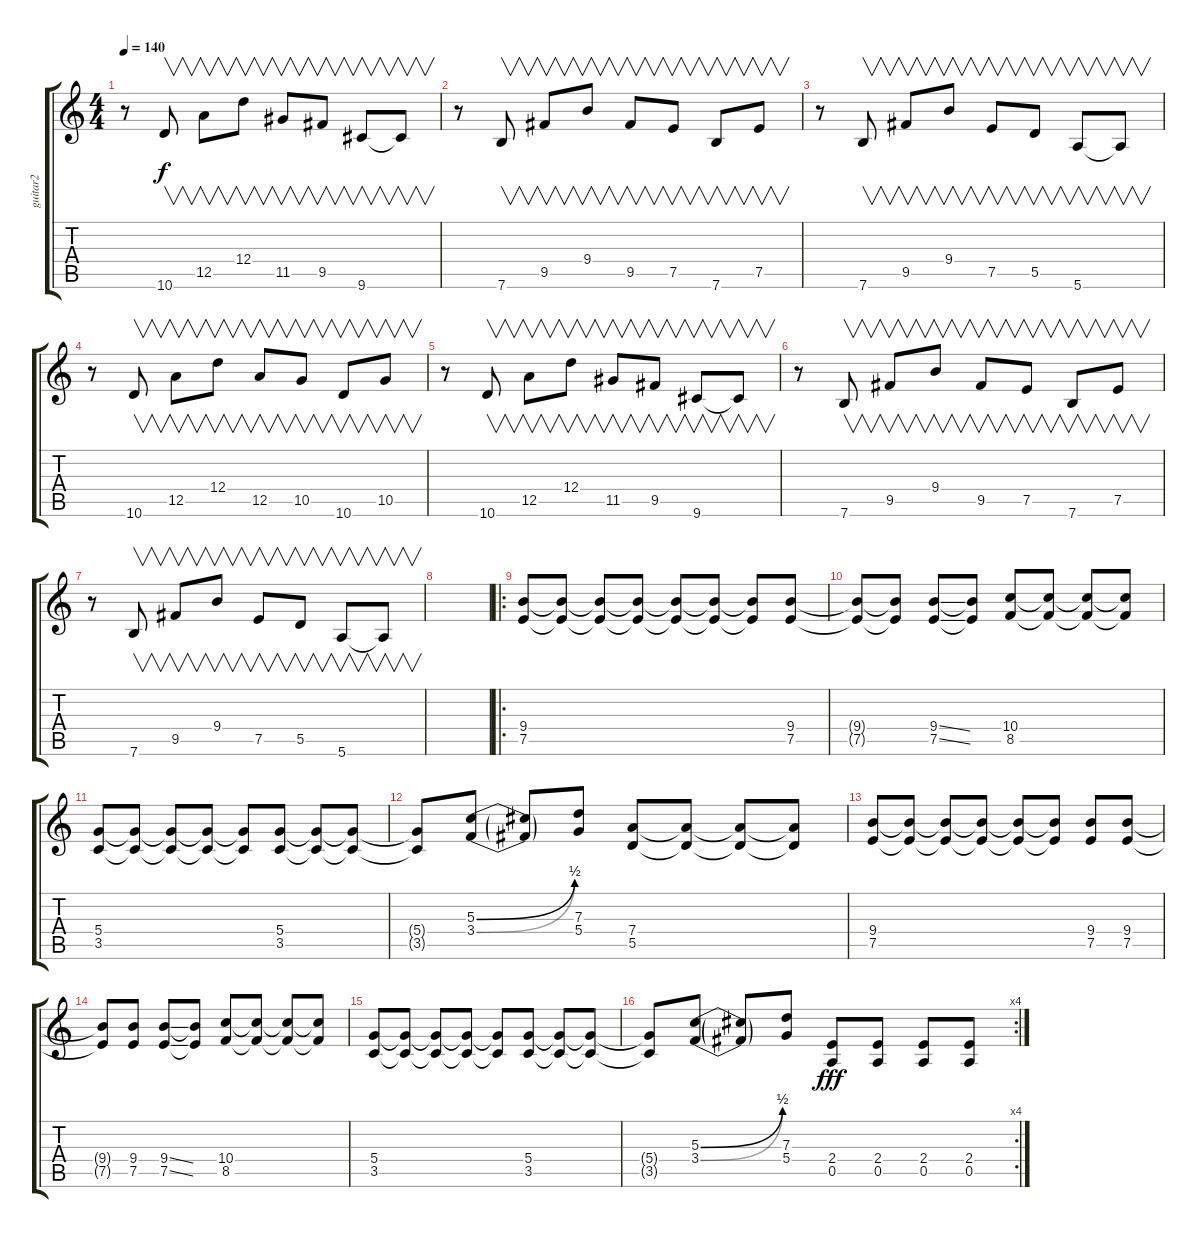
\track ("guitar2" "guitar2") {instrument distortionguitar}
\staff {score tabs}
\tuning (E4 B3 G3 D3 A2 E2) {hide}
\ts (4 4)
\tempo 140
\clef g2
\ks c
r.8{dy f balance 0} 10.6.8{v} 12.5.8{v} 12.4.8{v} 11.5.8{v} 9.5.8{v} 9.6.8{v balance 8} 9.6{t}.8{v} |
r.8{balance 0} 7.6.8{v} 9.5.8{v} 9.4.8{v} 9.5.8{v} 7.5.8{v} 7.6.8{v} 7.5.8{v balance 8} |
r.8{balance 0} 7.6.8{v} 9.5.8{v} 9.4.8{v} 7.5.8{v} 5.5.8{v} 5.6.8{v} 5.6{t}.8{v} |
r.8{balance 0} 10.6.8{v} 12.5.8{v} 12.4.8{v} 12.5.8{v} 10.5.8{v} 10.6.8{v} 10.5.8{v balance 8} |
r.8{balance 0} 10.6.8{v} 12.5.8{v} 12.4.8{v} 11.5.8{v} 9.5.8{v} 9.6.8{v balance 8} 9.6{t}.8{v} |
r.8{balance 0} 7.6.8{v} 9.5.8{v} 9.4.8{v} 9.5.8{v} 7.5.8{v} 7.6.8{v} 7.5.8{v balance 8} |
r.8{balance 0} 7.6.8{v} 9.5.8{v} 9.4.8{v} 7.5.8{v} 5.5.8{v} 5.6.8{v} 5.6{t}.8{v} |
|
\ro
(9.4 7.5).8{volume 11 instrument distortionguitar} (9.4{t} 7.5{t}).8 (9.4{t} 7.5{t}).8 (9.4{t} 7.5{t}).8 (9.4{t} 7.5{t}).8 (9.4{t} 7.5{t}).8 (9.4{t} 7.5{t}).8 (9.4 7.5).8 |
(9.4{t} 7.5{t}).8 (9.4{t} 7.5{t}).8 (9.4{ss} 7.5{ss}).8 (9.4{t} 7.5{t}).8 (10.4 8.5).8 (10.4{t} 8.5{t}).8 (10.4{t} 8.5{t}).8 (10.4{t} 8.5{t}).8 |
(5.4 3.5).8 (5.4{t} 3.5{t}).8 (5.4{t} 3.5{t}).8 (5.4{t} 3.5{t}).8 (5.4{t} 3.5{t}).8 (5.4 3.5).8 (5.4{t} 3.5{t}).8 (5.4{t} 3.5{t}).8 |
(5.4{t} 3.5{t}).8 (5.3{be (bend 0 0 60 2)} 3.4{be (bend 0 0 60 2)}).8 (5.3{t} 3.4{t}).8 (7.3 5.4).8 (7.4 5.5).8 (7.4{t} 5.5{t}).8 (7.4{t} 5.5{t}).8 (7.4{t} 5.5{t}).8 |
(9.4 7.5).8 (9.4{t} 7.5{t}).8 (9.4{t} 7.5{t}).8 (9.4{t} 7.5{t}).8 (9.4{t} 7.5{t}).8 (9.4{t} 7.5{t}).8 (9.4 7.5).8 (9.4 7.5).8 |
(9.4{t} 7.5{t}).8 (9.4 7.5).8 (9.4{ss} 7.5{ss}).8 (9.4{t} 7.5{t}).8 (10.4 8.5).8 (10.4{t} 8.5{t}).8 (10.4{t} 8.5{t}).8 (10.4{t} 8.5{t}).8 |
(5.4 3.5).8 (5.4{t} 3.5{t}).8 (5.4{t} 3.5{t}).8 (5.4{t} 3.5{t}).8 (5.4{t} 3.5{t}).8 (5.4 3.5).8 (5.4{t} 3.5{t}).8 (5.4{t} 3.5{t}).8 |
\rc 4
(5.4{t} 3.5{t}).8 (5.3{be (bend 0 0 60 2)} 3.4{be (bend 0 0 60 2)}).8 (5.3{t} 3.4{t}).8 (7.3 5.4).8 (2.4 0.5).8{dy fff} (2.4 0.5).8 (2.4 0.5).8 (2.4 0.5).8
